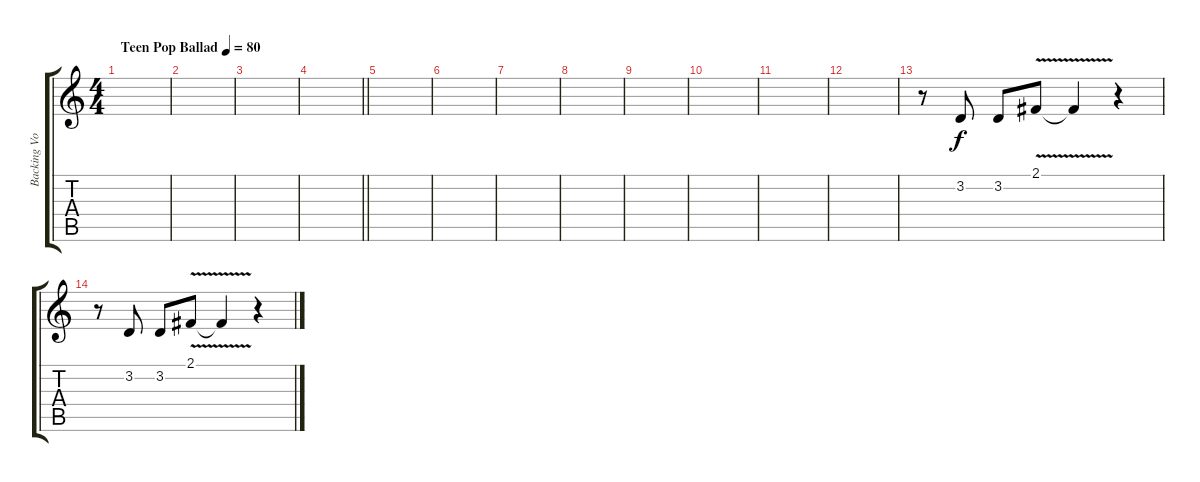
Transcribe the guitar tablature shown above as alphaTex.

\track ("Backing Vocals (Verse)" "Backing Vo") {instrument flute}
\staff {score tabs}
\tuning (E4 B3 G3 D3 A2 E2) {hide}
\ts (4 4)
\tempo (80 "Teen Pop Ballad")
\clef g2
\ks c
|
|
|
\barLineRight lightlight
|
|
|
|
|
|
|
|
|
r.8 3.2.8 3.2.8 2.1{v}.8 2.1{t}.4 r.4 |
r.8 3.2.8 3.2.8 2.1{v}.8 2.1{t}.4 r.4
